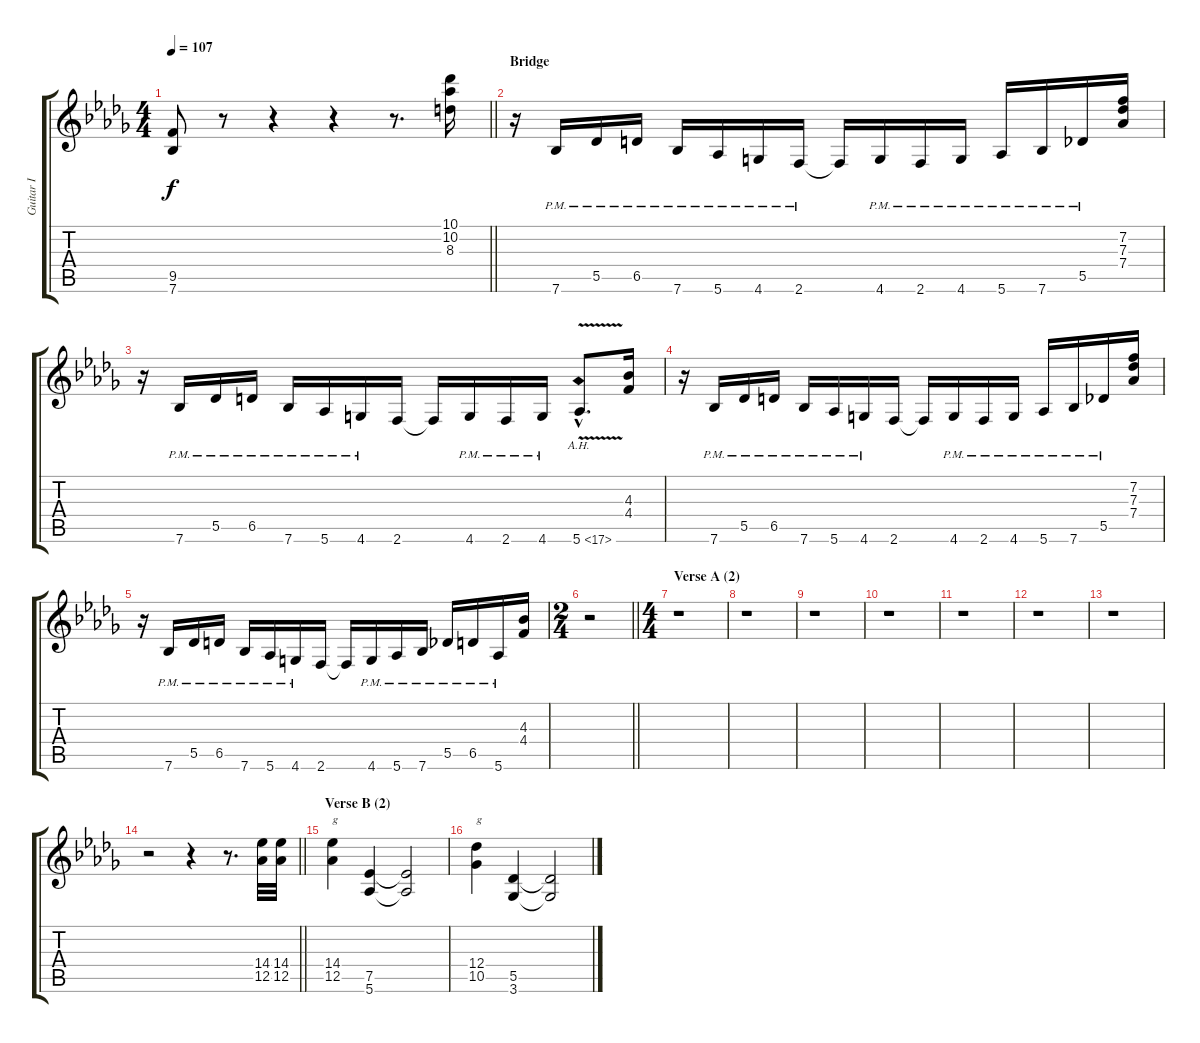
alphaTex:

\track ("Guitar I" "Guitar I") {instrument distortionguitar}
\staff {score tabs}
\tuning (Eb4 Bb3 Gb3 Db3 Ab2 Eb2) {hide}
\ts (4 4)
\tempo 107
\clef g2
\barLineRight lightlight
\ks bbminor
(9.5 7.6).8{dy f} r.8 r.4 r.4 r.8{d} (10.1 10.2 8.3).16 |
\section ("" "Bridge")
r.16 7.6{pm}.16 5.5{pm}.16 6.5{pm}.16 7.6{pm}.16 5.6{pm}.16 4.6{pm}.16 2.6{pm}.16 2.6{t}.16 4.6{pm}.16 2.6{pm}.16 4.6{pm}.16 5.6{pm}.16 7.6{pm}.16 5.5{pm}.16 (7.2 7.3 7.4).16 |
r.16 7.6{pm}.16 5.5{pm}.16 6.5{pm}.16 7.6{pm}.16 5.6{pm}.16 4.6{pm}.16 2.6.16 2.6{t}.16 4.6{pm}.16 2.6{pm}.16 4.6{pm}.16 5.6{ah 12 v hac}.8{d} (4.3 4.4).16 |
r.16 7.6{pm}.16 5.5{pm}.16 6.5{pm}.16 7.6{pm}.16 5.6{pm}.16 4.6{pm}.16 2.6.16 2.6{t}.16 4.6{pm}.16 2.6{pm}.16 4.6{pm}.16 5.6{pm}.16 7.6{pm}.16 5.5{pm}.16 (7.2 7.3 7.4).16 |
r.16 7.6{pm}.16 5.5{pm}.16 6.5{pm}.16 7.6{pm}.16 5.6{pm}.16 4.6{pm}.16 2.6.16 2.6{t}.16 4.6{pm}.16 5.6{pm}.16 7.6{pm}.16 5.5{pm}.16 6.5{pm}.16 5.6{pm}.16 (4.3 4.4).16 |
\ts (2 4)
\barLineRight lightlight
r.2 |
\ts (4 4)
\section ("" "Verse A (2)")
r.1 |
r.1 |
r.1 |
r.1 |
r.1 |
r.1 |
r.1 |
\barLineRight lightlight
r.2 r.4 r.8{d} (14.4 12.5).32 (14.4 12.5).32 |
\section ("" "Verse B (2)")
(14.4 12.5).4{txt "g"} (7.5 5.6).4 (7.5{t} 5.6{t}).2 |
(12.4 10.5).4{txt "g"} (5.5 3.6).4 (5.5{t} 3.6{t}).2
